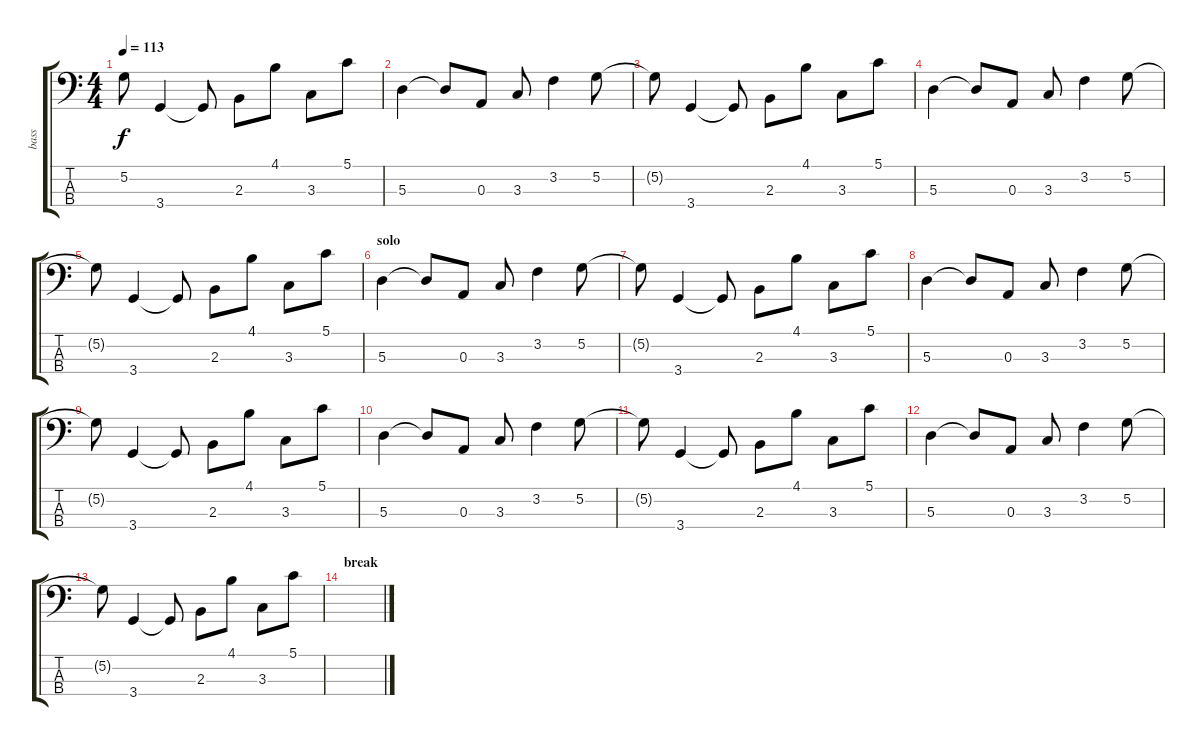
\track ("bass" "bass") {instrument acousticbass}
\staff {score tabs}
\tuning (G2 D2 A1 E1) {hide}
\ts (4 4)
\tempo 113
\clef f4
\ks c
5.2{t}.8{dy f} 3.4.4 3.4{t}.8 2.3.8 4.1.8 3.3.8 5.1.8 |
5.3.4 5.3{t}.8 0.3.8 3.3.8 3.2.4 5.2.8 |
5.2{t}.8 3.4.4 3.4{t}.8 2.3.8 4.1.8 3.3.8 5.1.8 |
5.3.4 5.3{t}.8 0.3.8 3.3.8 3.2.4 5.2.8 |
5.2{t}.8 3.4.4 3.4{t}.8 2.3.8 4.1.8 3.3.8 5.1.8 |
\section ("" "solo")
5.3.4 5.3{t}.8 0.3.8 3.3.8 3.2.4 5.2.8 |
5.2{t}.8 3.4.4 3.4{t}.8 2.3.8 4.1.8 3.3.8 5.1.8 |
5.3.4 5.3{t}.8 0.3.8 3.3.8 3.2.4 5.2.8 |
5.2{t}.8 3.4.4 3.4{t}.8 2.3.8 4.1.8 3.3.8 5.1.8 |
5.3.4 5.3{t}.8 0.3.8 3.3.8 3.2.4 5.2.8 |
5.2{t}.8 3.4.4 3.4{t}.8 2.3.8 4.1.8 3.3.8 5.1.8 |
5.3.4 5.3{t}.8 0.3.8 3.3.8 3.2.4 5.2.8 |
5.2{t}.8 3.4.4 3.4{t}.8 2.3.8 4.1.8 3.3.8 5.1.8 |
\section ("" "break")
